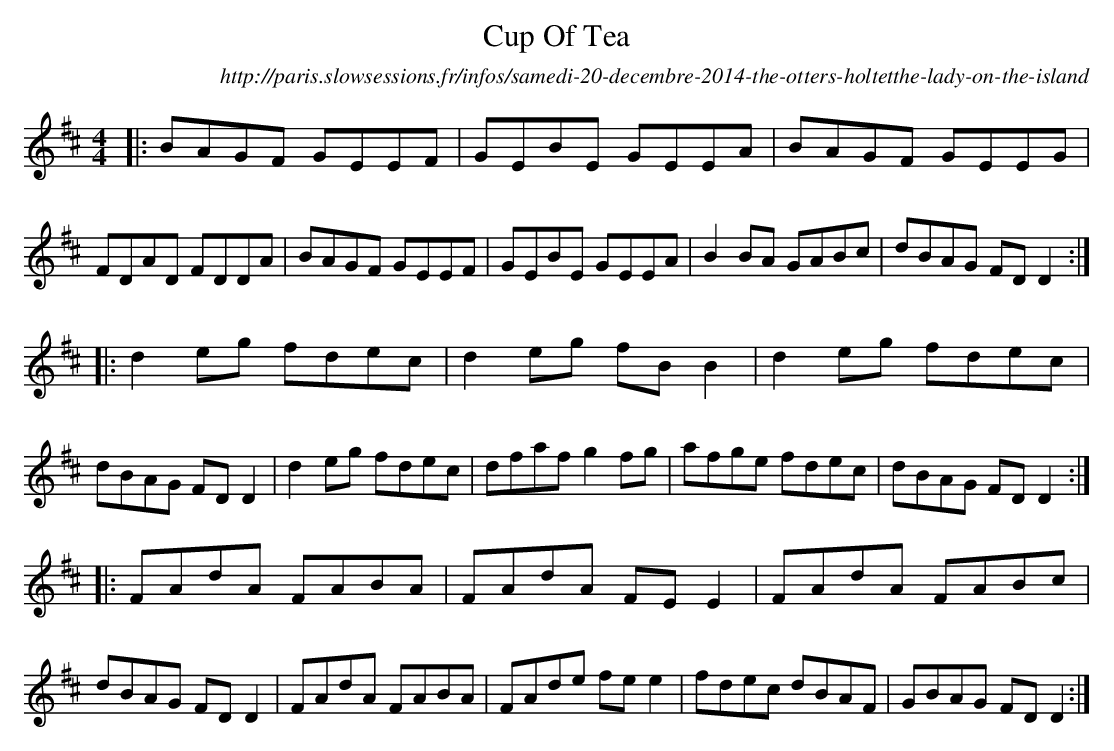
X:1
T:Cup Of Tea
O:http://paris.slowsessions.fr/infos/samedi-20-decembre-2014-the-otters-holtetthe-lady-on-the-island
M: 4/4
L: 1/8
K: D
|:BAGF GEEF|GEBE GEEA|BAGF GEEG|FDAD FDDA|
BAGF GEEF|GEBE GEEA|B2 BA GABc|dBAG FD D2:|!
|:d2 eg fdec|d2 eg fB B2|d2 eg fdec|dBAG FD D2|
d2 eg fdec|dfaf g2 fg|afge fdec|dBAG FD D2:|!
|:FAdA FABA|FAdA FEE2|FAdA FABc|dBAG FD D2|
FAdA FABA|FAde fee2|fdec dBAF|GBAG FD D2:|!
